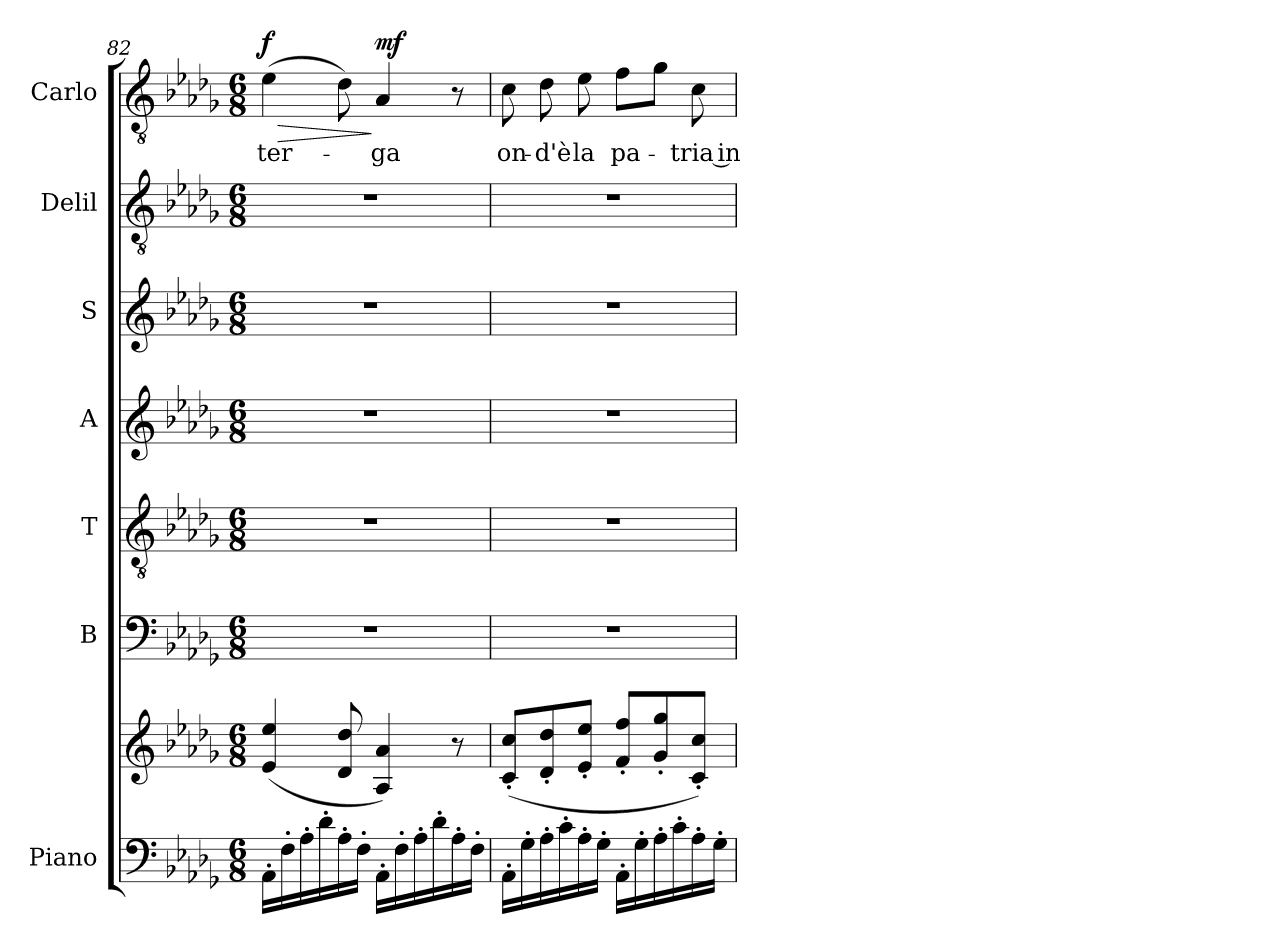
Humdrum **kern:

**kern	**kern	**kern	**kern	**kern	**kern	**kern	**kern	**text	**dynam
*part7	*part7	*part6	*part5	*part4	*part3	*part2	*part1	*part1	*part1
*staff8	*staff7	*staff6	*staff5	*staff4	*staff3	*staff2	*staff1	*staff1	*staff1
*I"Piano	*	*I"B	*I"T	*I"A	*I"S	*I"Delil	*I"Carlo	*	*
*I'Pno	*	*I'B	*I'T	*I'A	*I'S	*	*	*	*
*clefF4	*clefG2	*clefF4	*clefGv2	*clefG2	*clefG2	*clefGv2	*clefGv2	*	*
*k[b-e-a-d-g-]	*k[b-e-a-d-g-]	*k[b-e-a-d-g-]	*k[b-e-a-d-g-]	*k[b-e-a-d-g-]	*k[b-e-a-d-g-]	*k[b-e-a-d-g-]	*k[b-e-a-d-g-]	*	*
*M6/8	*M6/8	*M6/8	*M6/8	*M6/8	*M6/8	*M6/8	*M6/8	*	*
=82	=82	=82	=82	=82	=82	=82	=82	=82	=82
!	!	!	!	!	!	!	!	!	!LO:HP:b
!	!	!	!	!	!	!	!	!	!LO:DY:n=1:a
16AA-'\LL	(4e-/ 4ee-/	2.r	2.r	2.r	2.r	2.r	(4e-\	-ter-	> f
16F'\	.	.	.	.	.	.	.	.	.
16A-'\	.	.	.	.	.	.	.	.	.
16d-'\	.	.	.	.	.	.	.	.	.
16A-'\	8d-/ 8dd-/	.	.	.	.	.	8d-\)	.	.
16F'\JJ	.	.	.	.	.	.	.	.	.
!	!	!	!	!	!	!	!	!	!LO:DY:n=2:a
16AA-'\LL	4A-/ 4a-/)	.	.	.	.	.	4A-/	-ga	] mf
16F'\	.	.	.	.	.	.	.	.	.
16A-'\	.	.	.	.	.	.	.	.	.
16d-'\	.	.	.	.	.	.	.	.	.
16A-'\	8r	.	.	.	.	.	8r	.	.
16F'\JJ	.	.	.	.	.	.	.	.	.
=83	=83	=83	=83	=83	=83	=83	=83	=83	=83
16AA-'\LL	(8c/' 8cc/'L	2.r	2.r	2.r	2.r	2.r	8c\	on-	.
16G-'\	.	.	.	.	.	.	.	.	.
16A-'\	8d-/' 8dd-/'	.	.	.	.	.	8d-\	-d'è	.
16c'\	.	.	.	.	.	.	.	.	.
16A-'\	8e-/' 8ee-/'J	.	.	.	.	.	8e-\	la	.
16G-'\JJ	.	.	.	.	.	.	.	.	.
16AA-'\LL	8f/' 8ff/'L	.	.	.	.	.	8f\L	pa-	.
16G-'\	.	.	.	.	.	.	.	.	.
16A-'\	8g-/' 8gg-/'	.	.	.	.	.	8g-\J	.	.
16c'\	.	.	.	.	.	.	.	.	.
16A-'\	8c/' 8cc/'J)	.	.	.	.	.	8c\	-tria in	.
16G-'\JJ	.	.	.	.	.	.	.	.	.
=	=	=	=	=	=	=	=	=	=
*-	*-	*-	*-	*-	*-	*-	*-	*-	*-
